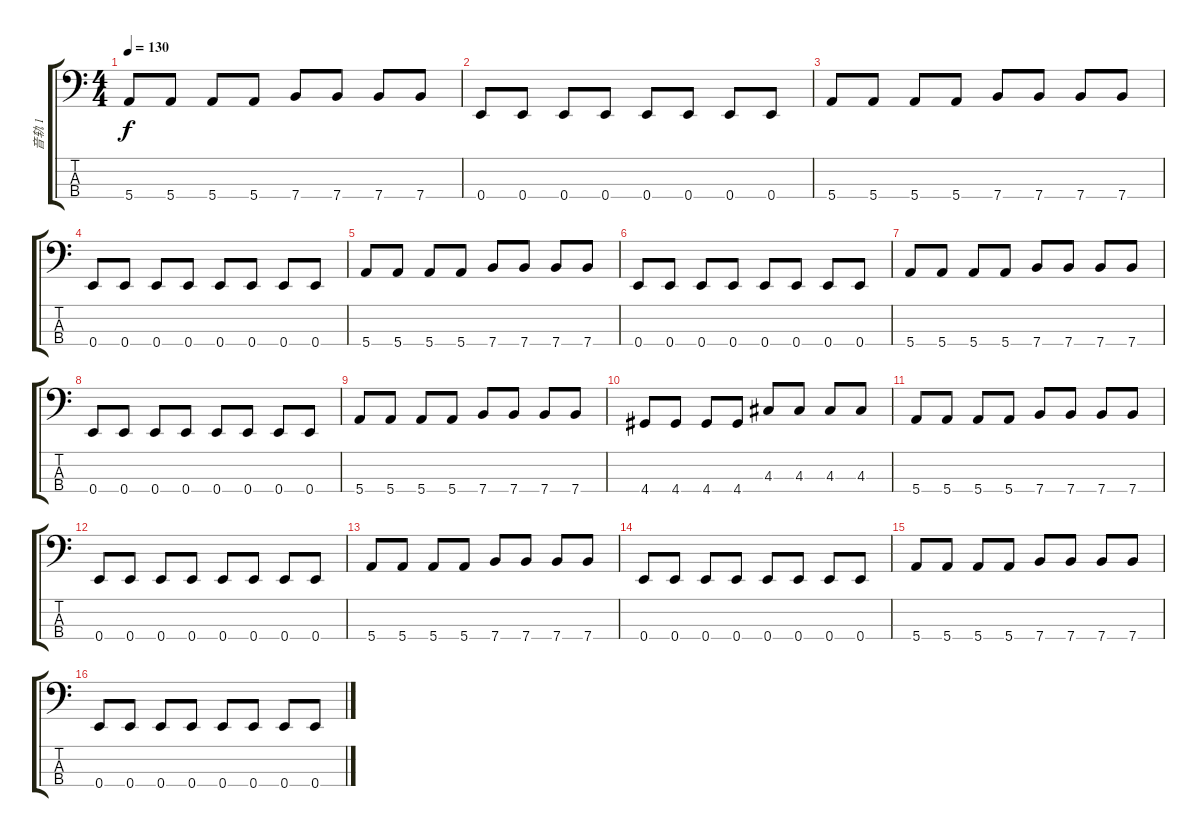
\track ("音轨 1" "音轨 1") {instrument electricbasspick}
\staff {score tabs}
\tuning (G2 D2 A1 E1) {hide}
\ts (4 4)
\tempo 130
\clef f4
\ks c
5.4.8{dy f} 5.4.8 5.4.8 5.4.8 7.4.8 7.4.8 7.4.8 7.4.8 |
0.4.8 0.4.8 0.4.8 0.4.8 0.4.8 0.4.8 0.4.8 0.4.8 |
5.4.8 5.4.8 5.4.8 5.4.8 7.4.8 7.4.8 7.4.8 7.4.8 |
0.4.8 0.4.8 0.4.8 0.4.8 0.4.8 0.4.8 0.4.8 0.4.8 |
5.4.8 5.4.8 5.4.8 5.4.8 7.4.8 7.4.8 7.4.8 7.4.8 |
0.4.8 0.4.8 0.4.8 0.4.8 0.4.8 0.4.8 0.4.8 0.4.8 |
5.4.8 5.4.8 5.4.8 5.4.8 7.4.8 7.4.8 7.4.8 7.4.8 |
0.4.8 0.4.8 0.4.8 0.4.8 0.4.8 0.4.8 0.4.8 0.4.8 |
5.4.8 5.4.8 5.4.8 5.4.8 7.4.8 7.4.8 7.4.8 7.4.8 |
4.4.8 4.4.8 4.4.8 4.4.8 4.3.8 4.3.8 4.3.8 4.3.8 |
5.4.8 5.4.8 5.4.8 5.4.8 7.4.8 7.4.8 7.4.8 7.4.8 |
0.4.8 0.4.8 0.4.8 0.4.8 0.4.8 0.4.8 0.4.8 0.4.8 |
5.4.8 5.4.8 5.4.8 5.4.8 7.4.8 7.4.8 7.4.8 7.4.8 |
0.4.8 0.4.8 0.4.8 0.4.8 0.4.8 0.4.8 0.4.8 0.4.8 |
5.4.8 5.4.8 5.4.8 5.4.8 7.4.8 7.4.8 7.4.8 7.4.8 |
0.4.8 0.4.8 0.4.8 0.4.8 0.4.8 0.4.8 0.4.8 0.4.8
